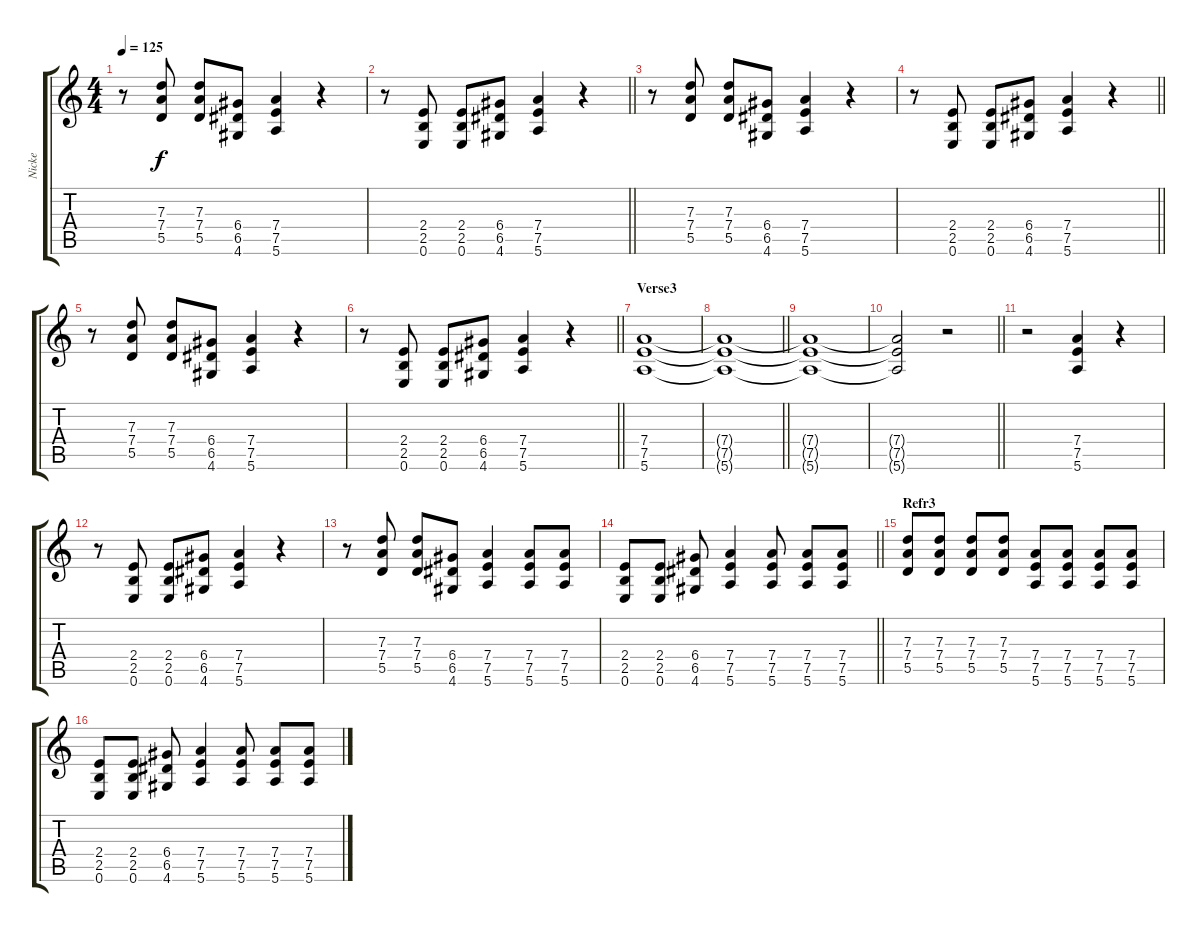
\track ("Nicke" "Nicke") {instrument distortionguitar}
\staff {score tabs}
\tuning (E4 B3 G3 D3 A2 E2) {hide}
\ts (4 4)
\tempo 125
\clef g2
\ks c
r.8{dy f} (7.3 7.4 5.5).8 (7.3 7.4 5.5).8 (6.4 6.5 4.6).8 (7.4 7.5 5.6).4 r.4 |
\barLineRight lightlight
r.8 (2.4 2.5 0.6).8 (2.4 2.5 0.6).8 (6.4 6.5 4.6).8 (7.4 7.5 5.6).4 r.4 |
r.8 (7.3 7.4 5.5).8 (7.3 7.4 5.5).8 (6.4 6.5 4.6).8 (7.4 7.5 5.6).4 r.4 |
\barLineRight lightlight
r.8 (2.4 2.5 0.6).8 (2.4 2.5 0.6).8 (6.4 6.5 4.6).8 (7.4 7.5 5.6).4 r.4 |
r.8 (7.3 7.4 5.5).8 (7.3 7.4 5.5).8 (6.4 6.5 4.6).8 (7.4 7.5 5.6).4 r.4 |
\barLineRight lightlight
r.8 (2.4 2.5 0.6).8 (2.4 2.5 0.6).8 (6.4 6.5 4.6).8 (7.4 7.5 5.6).4 r.4 |
\section ("" "Verse3")
(7.4 7.5 5.6).1 |
\barLineRight lightlight
(7.4{t} 7.5{t} 5.6{t}).1 |
(7.4{t} 7.5{t} 5.6{t}).1 |
\barLineRight lightlight
(7.4{t} 7.5{t} 5.6{t}).2 r.2 |
r.2 (7.4 7.5 5.6).4 r.4 |
r.8 (2.4 2.5 0.6).8 (2.4 2.5 0.6).8 (6.4 6.5 4.6).8 (7.4 7.5 5.6).4 r.4 |
r.8 (7.3 7.4 5.5).8 (7.3 7.4 5.5).8 (6.4 6.5 4.6).8 (7.4 7.5 5.6).4 (7.4 7.5 5.6).8 (7.4 7.5 5.6).8 |
\barLineRight lightlight
(2.4 2.5 0.6).8 (2.4 2.5 0.6).8 (6.4 6.5 4.6).8 (7.4 7.5 5.6).4 (7.4 7.5 5.6).8 (7.4 7.5 5.6).8 (7.4 7.5 5.6).8 |
\section ("" "Refr3")
(7.3 7.4 5.5).8 (7.3 7.4 5.5).8 (7.3 7.4 5.5).8 (7.3 7.4 5.5).8 (7.4 7.5 5.6).8 (7.4 7.5 5.6).8 (7.4 7.5 5.6).8 (7.4 7.5 5.6).8 |
(2.4 2.5 0.6).8 (2.4 2.5 0.6).8 (6.4 6.5 4.6).8 (7.4 7.5 5.6).4 (7.4 7.5 5.6).8 (7.4 7.5 5.6).8 (7.4 7.5 5.6).8
